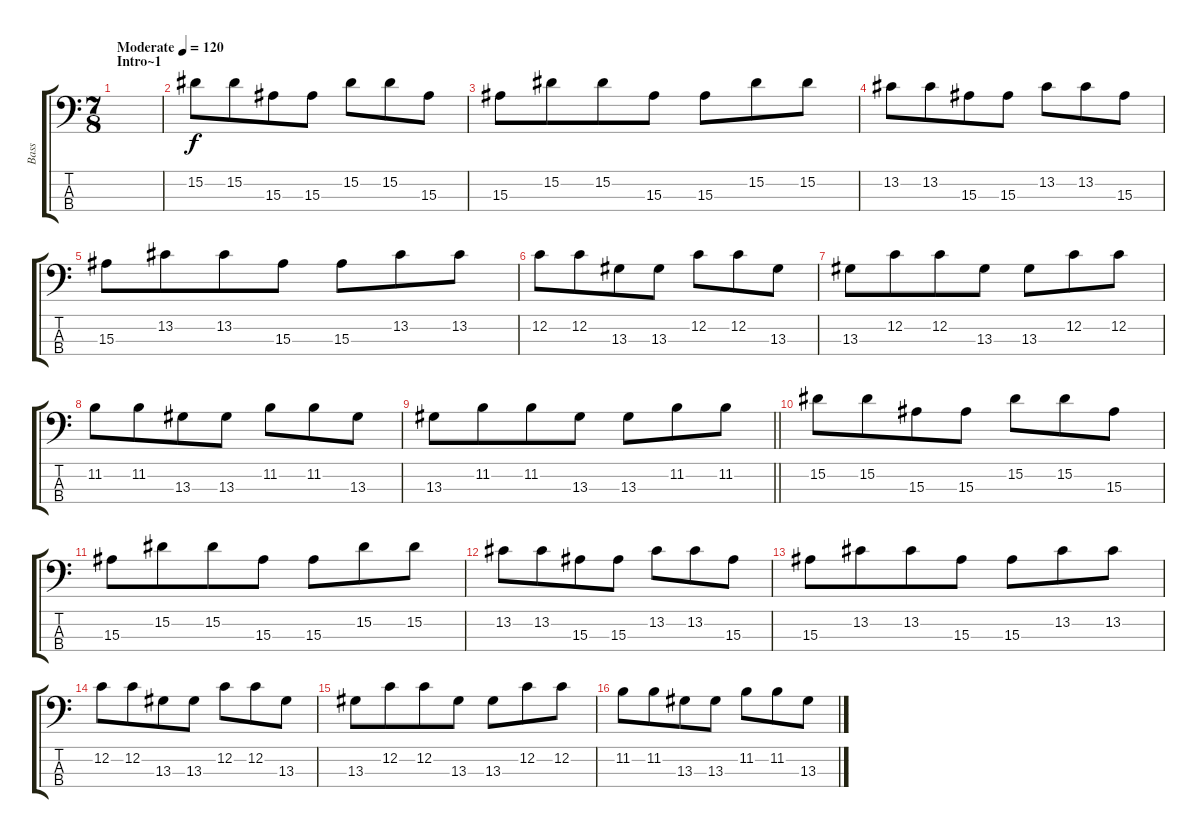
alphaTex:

\track ("Bass" "Bass") {instrument electricbassfinger}
\staff {score tabs}
\tuning (F2 C2 G1 D1) {hide}
\ts (7 8)
\section ("" "Intro~1")
\tempo (120 "Moderate")
\tempo 122
\tempo (120 "Moderate")
\clef f4
\ks c
|
15.2.8{instrument acousticguitarnylon} 15.2.8 15.3.8 15.3.8 15.2.8 15.2.8 15.3.8 |
15.3.8 15.2.8 15.2.8 15.3.8 15.3.8 15.2.8 15.2.8 |
13.2.8 13.2.8 15.3.8 15.3.8 13.2.8 13.2.8 15.3.8 |
15.3.8 13.2.8 13.2.8 15.3.8 15.3.8 13.2.8 13.2.8 |
12.2.8 12.2.8 13.3.8 13.3.8 12.2.8 12.2.8 13.3.8 |
13.3.8 12.2.8 12.2.8 13.3.8 13.3.8 12.2.8 12.2.8 |
11.2.8 11.2.8 13.3.8 13.3.8 11.2.8 11.2.8 13.3.8 |
\barLineRight lightlight
13.3.8 11.2.8 11.2.8 13.3.8 13.3.8 11.2.8 11.2.8 |
15.2.8 15.2.8 15.3.8 15.3.8 15.2.8 15.2.8 15.3.8 |
15.3.8 15.2.8 15.2.8 15.3.8 15.3.8 15.2.8 15.2.8 |
13.2.8 13.2.8 15.3.8 15.3.8 13.2.8 13.2.8 15.3.8 |
15.3.8 13.2.8 13.2.8 15.3.8 15.3.8 13.2.8 13.2.8 |
12.2.8 12.2.8 13.3.8 13.3.8 12.2.8 12.2.8 13.3.8 |
13.3.8 12.2.8 12.2.8 13.3.8 13.3.8 12.2.8 12.2.8 |
11.2.8 11.2.8 13.3.8 13.3.8 11.2.8 11.2.8 13.3.8
